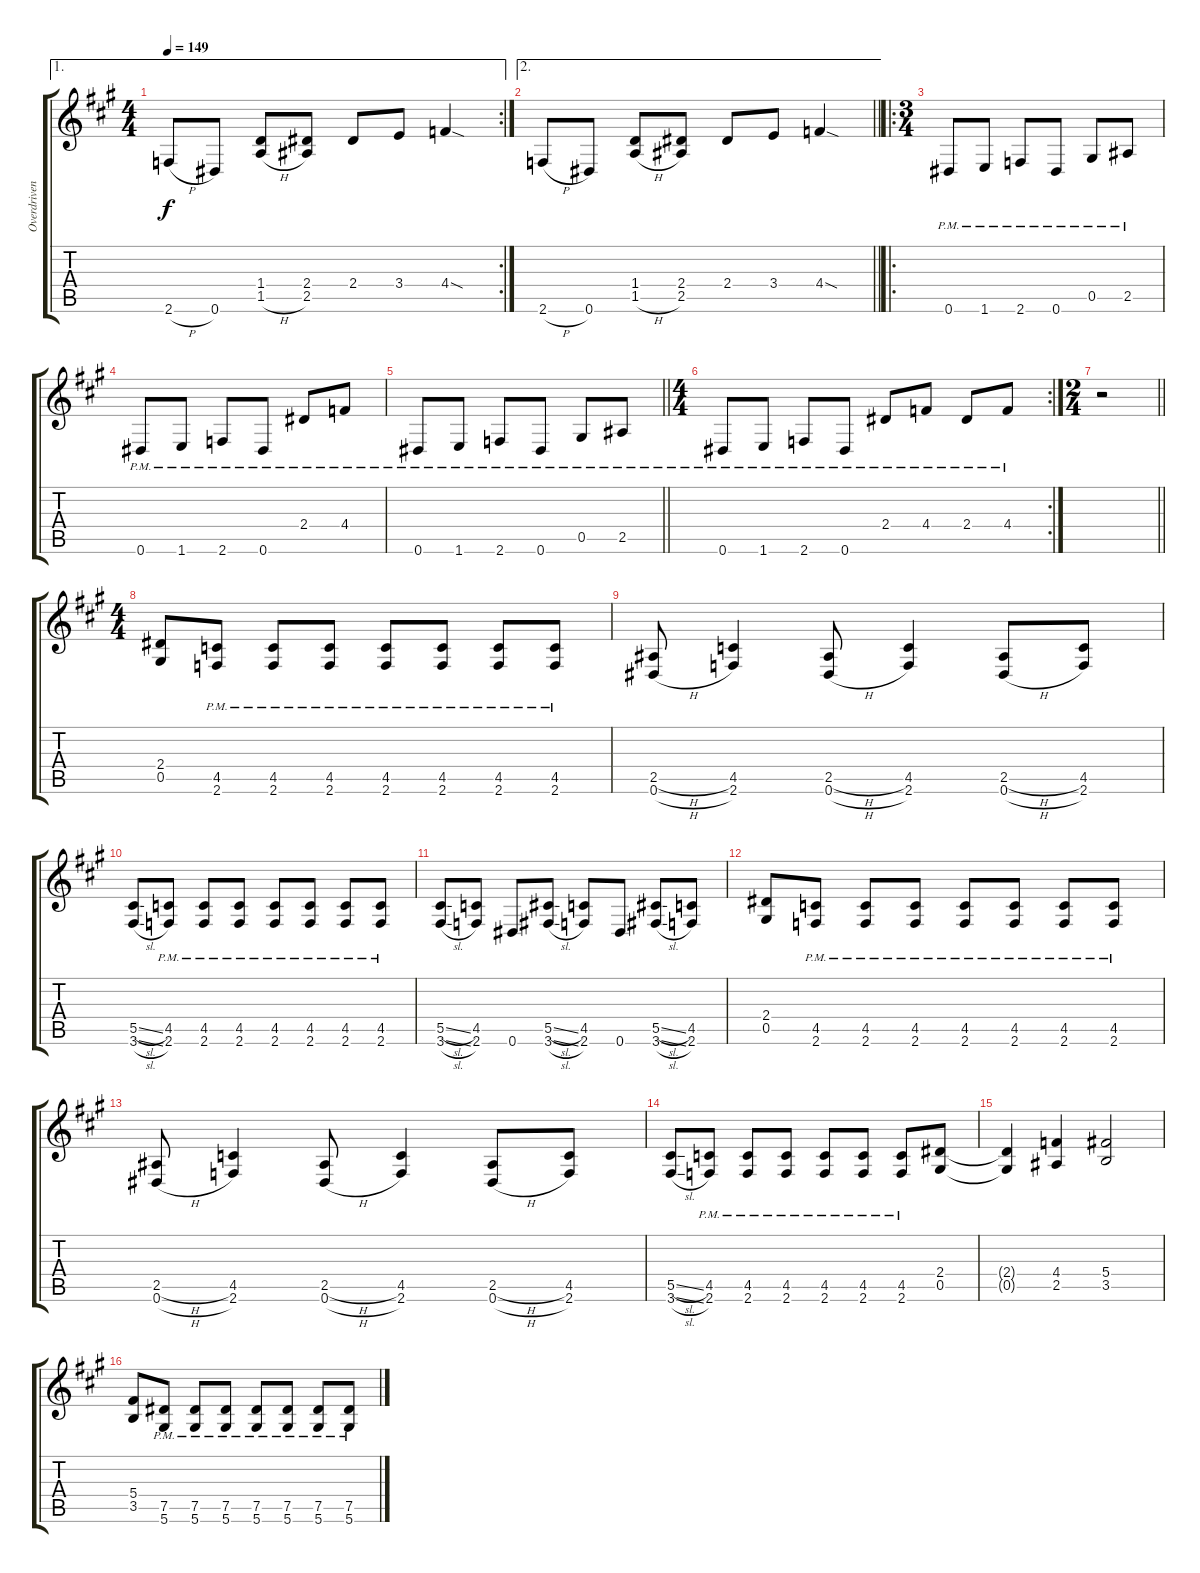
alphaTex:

\track ("Overdriven" "Overdriven") {instrument overdrivenguitar}
\staff {score tabs}
\tuning (Eb4 Bb3 Gb3 Db3 Ab2 Eb2) {hide}
\ae 1
\rc 2
\ts (4 4)
\tempo 149
\clef g2
\ks a
2.6{h}.8{dy f} 0.6.8 (1.4 1.5{h}).8 (2.4 2.5).8 2.4.8 3.4.8 4.4{sod}.4 |
\ae 2
\barLineRight lightlight
2.6{h}.8 0.6.8 (1.4 1.5{h}).8 (2.4 2.5).8 2.4.8 3.4.8 4.4{sod}.4 |
\ro
\ts (3 4)
\section ("" " ")
0.6{pm}.8 1.6{pm}.8 2.6{pm}.8 0.6{pm}.8 0.5{pm}.8 2.5{pm}.8 |
0.6{pm}.8 1.6{pm}.8 2.6{pm}.8 0.6{pm}.8 2.4{pm}.8 4.4{pm}.8 |
\barLineRight lightlight
0.6{pm}.8 1.6{pm}.8 2.6{pm}.8 0.6{pm}.8 0.5{pm}.8 2.5{pm}.8 |
\rc 2
\ts (4 4)
0.6{pm}.8 1.6{pm}.8 2.6{pm}.8 0.6{pm}.8 2.4{pm}.8 4.4{pm}.8 2.4{pm}.8 4.4{pm}.8 |
\ts (2 4)
\barLineRight lightlight
r.2 |
\ts (4 4)
\section ("" " ")
(2.4 0.5).8 (4.5{pm} 2.6{pm}).8 (4.5{pm} 2.6{pm}).8 (4.5{pm} 2.6{pm}).8 (4.5{pm} 2.6{pm}).8 (4.5{pm} 2.6{pm}).8 (4.5{pm} 2.6{pm}).8 (4.5{pm} 2.6{pm}).8 |
(2.5{h} 0.6{h}).8 (4.5 2.6).4 (2.5{h} 0.6{h}).8 (4.5 2.6).4 (2.5{h} 0.6{h}).8 (4.5 2.6).8 |
(5.5{sl} 3.6{sl}).8 (4.5{pm} 2.6{pm}).8 (4.5{pm} 2.6{pm}).8 (4.5{pm} 2.6{pm}).8 (4.5{pm} 2.6{pm}).8 (4.5{pm} 2.6{pm}).8 (4.5{pm} 2.6{pm}).8 (4.5{pm} 2.6{pm}).8 |
(5.5{sl} 3.6{sl}).8 (4.5 2.6).8 0.6.8 (5.5{sl} 3.6{sl}).8 (4.5 2.6).8 0.6.8 (5.5{sl} 3.6{sl}).8 (4.5 2.6).8 |
(2.4 0.5).8 (4.5{pm} 2.6{pm}).8 (4.5{pm} 2.6{pm}).8 (4.5{pm} 2.6{pm}).8 (4.5{pm} 2.6{pm}).8 (4.5{pm} 2.6{pm}).8 (4.5{pm} 2.6{pm}).8 (4.5{pm} 2.6{pm}).8 |
(2.5{h} 0.6{h}).8 (4.5 2.6).4 (2.5{h} 0.6{h}).8 (4.5 2.6).4 (2.5{h} 0.6{h}).8 (4.5 2.6).8 |
(5.5{sl} 3.6{sl}).8 (4.5{pm} 2.6{pm}).8 (4.5{pm} 2.6{pm}).8 (4.5{pm} 2.6{pm}).8 (4.5{pm} 2.6{pm}).8 (4.5{pm} 2.6{pm}).8 (4.5{pm} 2.6{pm}).8 (2.4 0.5).8 |
(2.4{t} 0.5{t}).4 (4.4 2.5).4 (5.4 3.5).2 |
(5.4 3.5).8 (7.5{pm} 5.6{pm}).8 (7.5{pm} 5.6{pm}).8 (7.5{pm} 5.6{pm}).8 (7.5{pm} 5.6{pm}).8 (7.5{pm} 5.6{pm}).8 (7.5{pm} 5.6{pm}).8 (7.5{pm} 5.6{pm}).8
